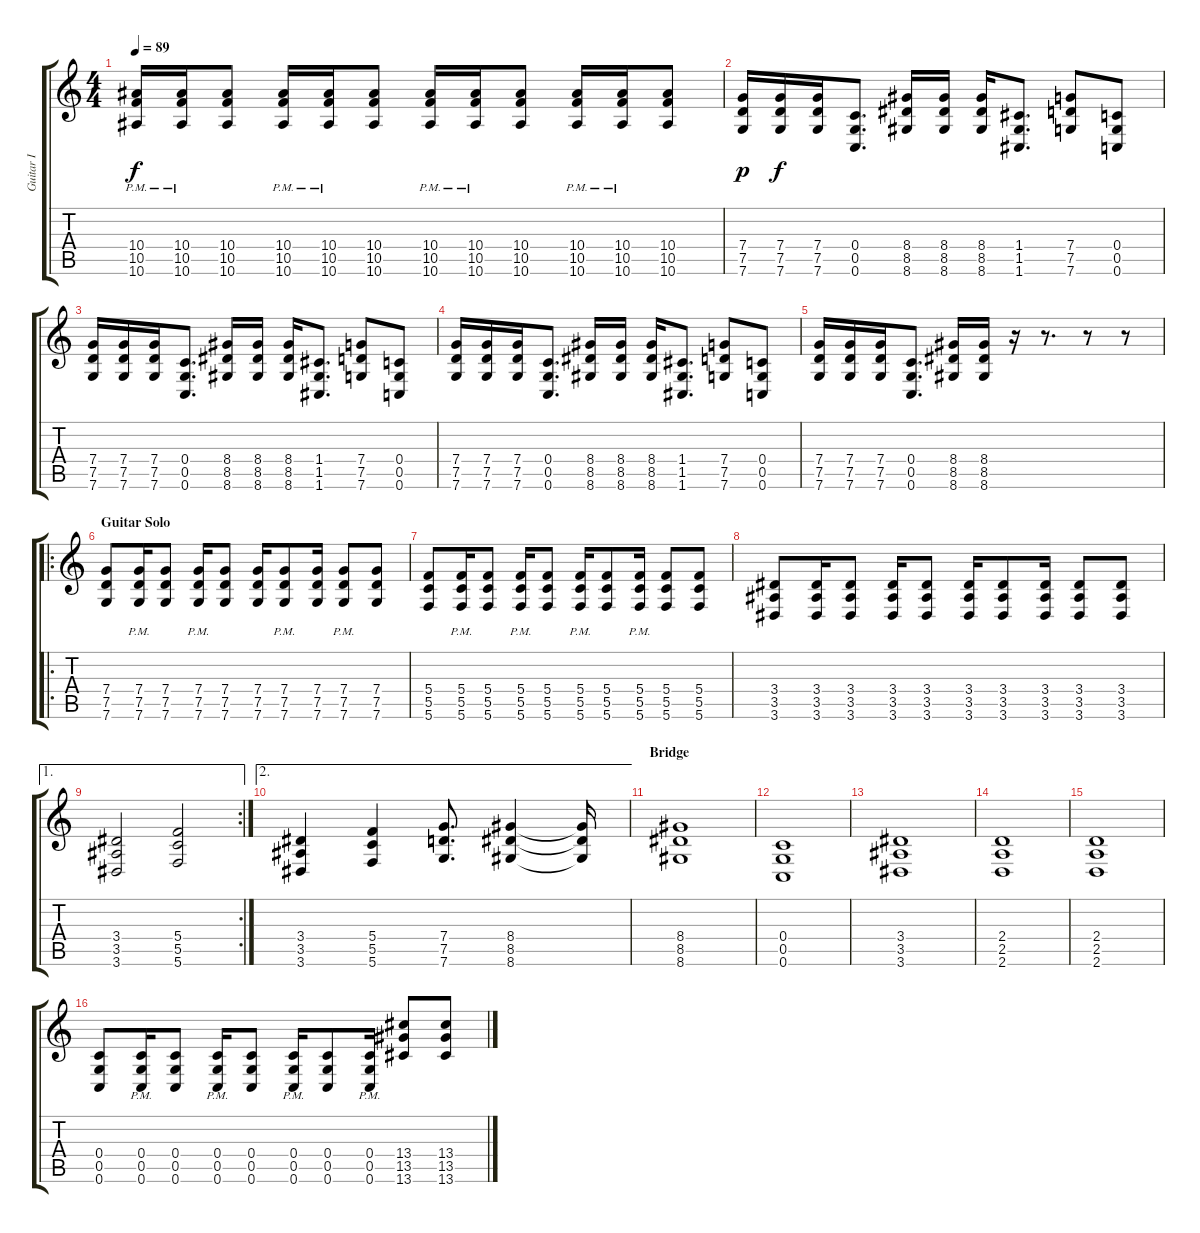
\track ("Guitar I" "Guitar I") {instrument overdrivenguitar}
\staff {score tabs}
\tuning (D4 A3 F3 C3 G2 C2) {hide}
\ts (4 4)
\tempo 89
\clef g2
\ks c
(10.4 10.5{pm} 10.6).16{dy f} (10.4 10.5{pm} 10.6).16 (10.4 10.5 10.6).8 (10.4 10.5{pm} 10.6).16 (10.4 10.5{pm} 10.6).16 (10.4 10.5 10.6).8 (10.4 10.5{pm} 10.6).16 (10.4 10.5{pm} 10.6).16 (10.4 10.5 10.6).8 (10.4 10.5{pm} 10.6).16 (10.4 10.5{pm} 10.6).16 (10.4 10.5 10.6).8 |
(7.4 7.5 7.6).16{dy p} (7.4 7.5 7.6).16{dy f} (7.4 7.5 7.6).16 (0.4 0.5 0.6).8{d} (8.4 8.5 8.6).16 (8.4 8.5 8.6).16 (8.4 8.5 8.6).16 (1.4 1.5 1.6).8{d} (7.4 7.5 7.6).8 (0.4 0.5 0.6).8 |
(7.4 7.5 7.6).16 (7.4 7.5 7.6).16 (7.4 7.5 7.6).16 (0.4 0.5 0.6).8{d} (8.4 8.5 8.6).16 (8.4 8.5 8.6).16 (8.4 8.5 8.6).16 (1.4 1.5 1.6).8{d} (7.4 7.5 7.6).8 (0.4 0.5 0.6).8 |
(7.4 7.5 7.6).16 (7.4 7.5 7.6).16 (7.4 7.5 7.6).16 (0.4 0.5 0.6).8{d} (8.4 8.5 8.6).16 (8.4 8.5 8.6).16 (8.4 8.5 8.6).16 (1.4 1.5 1.6).8{d} (7.4 7.5 7.6).8 (0.4 0.5 0.6).8 |
(7.4 7.5 7.6).16 (7.4 7.5 7.6).16 (7.4 7.5 7.6).16 (0.4 0.5 0.6).8{d} (8.4 8.5 8.6).16 (8.4 8.5 8.6).16 r.16 r.8{d} r.8 r.8 |
\ro
\section ("" "Guitar Solo")
(7.4 7.5 7.6).8 (7.4 7.5{pm} 7.6).16 (7.4 7.5 7.6).8 (7.4 7.5{pm} 7.6).16 (7.4 7.5 7.6).8 (7.4 7.5 7.6).16 (7.4 7.5{pm} 7.6).8 (7.4 7.5 7.6).16 (7.4 7.5{pm} 7.6).8 (7.4 7.5 7.6).8 |
(5.4 5.5 5.6).8 (5.4 5.5{pm} 5.6).16 (5.4 5.5 5.6).8 (5.4 5.5{pm} 5.6).16 (5.4 5.5 5.6).8 (5.4 5.5{pm} 5.6).16 (5.4 5.5 5.6).8 (5.4 5.5{pm} 5.6).16 (5.4 5.5 5.6).8 (5.4 5.5 5.6).8 |
(3.4 3.5 3.6).8 (3.4 3.5 3.6).16 (3.4 3.5 3.6).8 (3.4 3.5 3.6).16 (3.4 3.5 3.6).8 (3.4 3.5 3.6).16 (3.4 3.5 3.6).8 (3.4 3.5 3.6).16 (3.4 3.5 3.6).8 (3.4 3.5 3.6).8 |
\ae 1
\rc 2
(3.4 3.5 3.6).2 (5.4 5.5 5.6).2 |
\ae 2
(3.4 3.5 3.6).4 (5.4 5.5 5.6).4 (7.4 7.5 7.6).8{d} (8.4 8.5 8.6).4 (8.4{t} 8.5{t} 8.6{t}).16 |
\section ("" "Bridge")
(8.4 8.5 8.6).1 |
(0.4 0.5 0.6).1 |
(3.4 3.5 3.6).1 |
(2.4 2.5 2.6).1 |
(2.4 2.5 2.6).1 |
(0.4 0.5 0.6).8 (0.4 0.5{pm} 0.6).16 (0.4 0.5 0.6).8 (0.4 0.5{pm} 0.6).16 (0.4 0.5 0.6).8 (0.4 0.5{pm} 0.6).16 (0.4 0.5 0.6).8 (0.4 0.5{pm} 0.6).16 (13.4 13.5 13.6).8 (13.4 13.5 13.6).8
